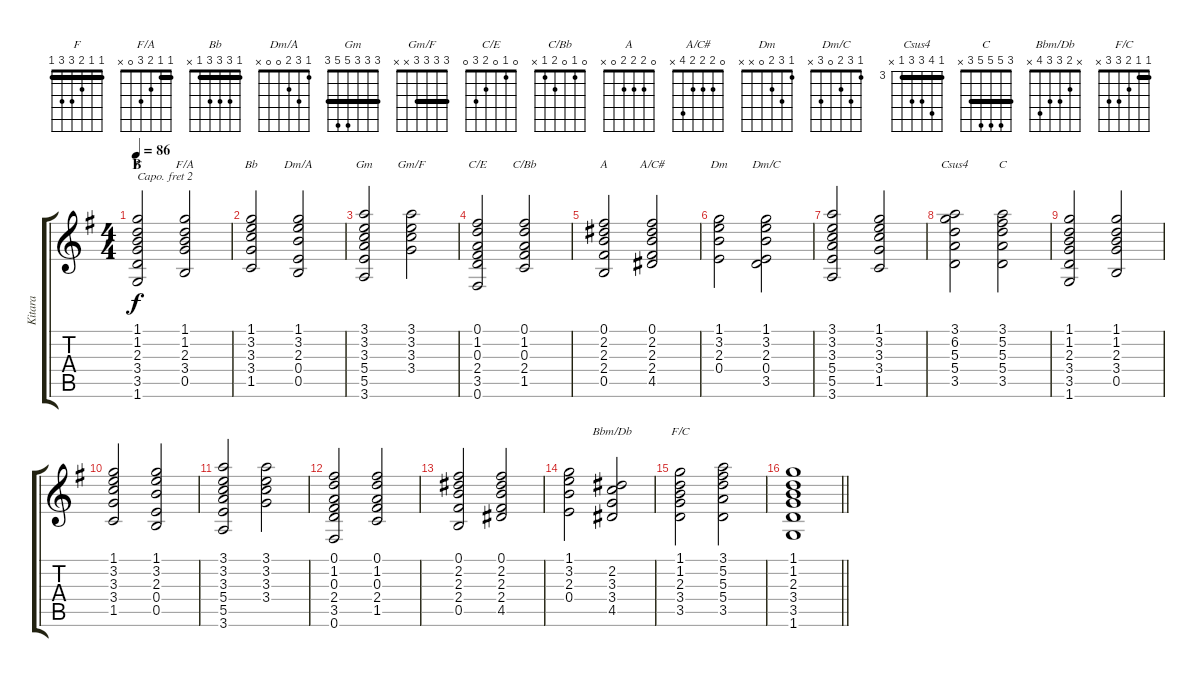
\track ("Kitara" "Kitara") {instrument distortionguitar}
\staff {score tabs}
\capo 2
\tuning (E4 B3 G3 D3 A2 E2) {hide}
\chord ("F" 1 1 2 3 3 1) {barre 1}
\chord ("F/A" 1 1 2 3 0 x) {barre 1}
\chord ("Bb" 1 3 3 3 1 x) {barre 1}
\chord ("Dm/A" 1 3 2 0 0 x)
\chord ("Gm" 3 3 3 5 5 3) {barre 3}
\chord ("Gm/F" 3 3 3 3 x x) {barre 3}
\chord ("C/E" 0 1 0 2 3 0)
\chord ("C/Bb" 0 1 0 2 1 x)
\chord ("A" 0 2 2 2 0 x)
\chord ("A/C#" 0 2 2 2 4 x)
\chord ("Dm" 1 3 2 0 x x)
\chord ("Dm/C" 1 3 2 0 3 x)
\chord ("Csus4" 3 6 5 5 3 x) {firstfret 3 barre 3}
\chord ("C" 3 5 5 5 3 x) {barre 3}
\chord ("Bbm/Db" x 2 3 3 4 x)
\chord ("F/C" 1 1 2 3 3 x) {barre 1}
\ts (4 4)
\section ("" "B")
\tempo 86
\clef g2
\ks g
(1.1 1.2 2.3 3.4 3.5 1.6).2{ch "F" dy f} (1.1 1.2 2.3 3.4 0.5).2{ch "F/A"} |
(1.1 3.2 3.3 3.4 1.5).2{ch "Bb"} (1.1 3.2 2.3 0.4 0.5).2{ch "Dm/A"} |
(3.1 3.2 3.3 5.4 5.5 3.6).2{ch "Gm"} (3.1 3.2 3.3 3.4).2{ch "Gm/F"} |
(0.1 1.2 0.3 2.4 3.5 0.6).2{ch "C/E"} (0.1 1.2 0.3 2.4 1.5).2{ch "C/Bb"} |
(0.1 2.2 2.3 2.4 0.5).2{ch "A"} (0.1 2.2 2.3 2.4 4.5).2{ch "A/C#"} |
(1.1 3.2 2.3 0.4).2{ch "Dm"} (1.1 3.2 2.3 0.4 3.5).2{ch "Dm/C"} |
(3.1 3.2 3.3 5.4 5.5 3.6).2 (1.1 3.2 3.3 3.4 1.5).2 |
(3.1 6.2 5.3 5.4 3.5).2{ch "Csus4"} (3.1 5.2 5.3 5.4 3.5).2{ch "C"} |
(1.1 1.2 2.3 3.4 3.5 1.6).2 (1.1 1.2 2.3 3.4 0.5).2 |
(1.1 3.2 3.3 3.4 1.5).2 (1.1 3.2 2.3 0.4 0.5).2 |
(3.1 3.2 3.3 5.4 5.5 3.6).2 (3.1 3.2 3.3 3.4).2 |
(0.1 1.2 0.3 2.4 3.5 0.6).2 (0.1 1.2 0.3 2.4 1.5).2 |
(0.1 2.2 2.3 2.4 0.5).2 (0.1 2.2 2.3 2.4 4.5).2 |
(1.1 3.2 2.3 0.4).2 (2.2 3.3 3.4 4.5).2{ch "Bbm/Db"} |
(1.1 1.2 2.3 3.4 3.5).2{ch "F/C"} (3.1 5.2 5.3 5.4 3.5).2 |
\barLineRight lightlight
(1.1 1.2 2.3 3.4 3.5 1.6).1
